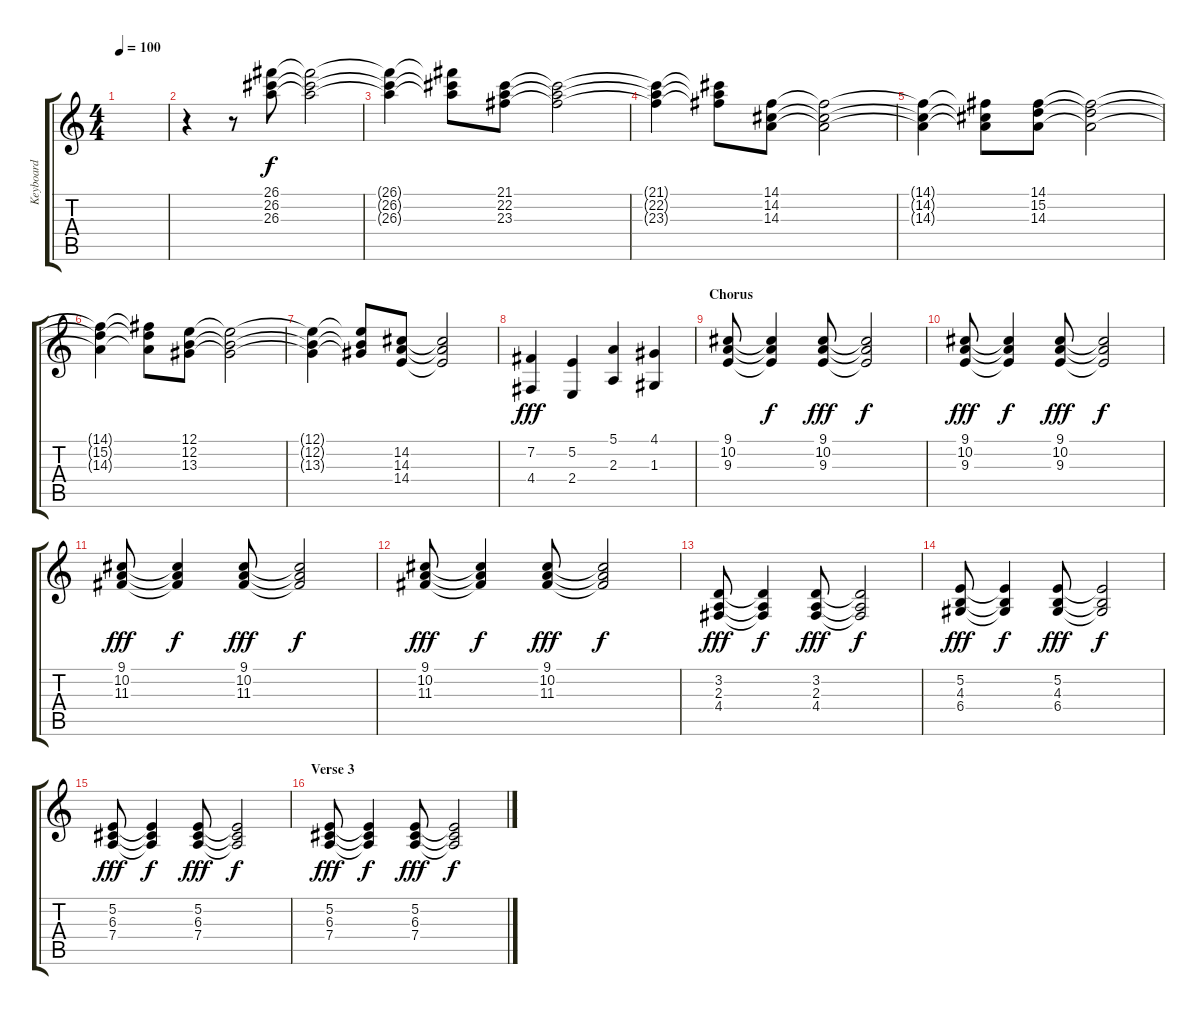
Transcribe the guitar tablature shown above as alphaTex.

\track ("Keyboard" "Keyboard") {instrument electricgrandpiano}
\staff {score tabs}
\tuning (E4 B3 G3 D3 A2 E2) {hide}
\ts (4 4)
\tempo 100
\clef g2
\ks c
|
r.4 r.8 (26.1 26.2 26.3).8{volume 14 instrument electricgrandpiano} (26.1{t} 26.2{t} 26.3{t}).2 |
(26.1{t} 26.2{t} 26.3{t}).4 (26.1{t} 26.2{t} 26.3{t}).8 (21.1 22.2 23.3).8 (21.1{t} 22.2{t} 23.3{t}).2 |
(21.1{t} 22.2{t} 23.3{t}).4 (21.1{t} 22.2{t} 23.3{t}).8 (14.1 14.2 14.3).8 (14.1{t} 14.2{t} 14.3{t}).2 |
(14.1{t} 14.2{t} 14.3{t}).4 (14.1{t} 14.2{t} 14.3{t}).8 (14.1 15.2 14.3).8 (14.1{t} 15.2{t} 14.3{t}).2 |
(14.1{t} 15.2{t} 14.3{t}).4 (14.1{t} 15.2{t} 14.3{t}).8 (12.1 12.2 13.3).8 (12.1{t} 12.2{t} 13.3{t}).2 |
(12.1{t} 12.2{t} 13.3{t}).4 (12.1{t} 12.2{t} 13.3{t}).8 (14.2 14.3 14.4).8 (14.2{t} 14.3{t} 14.4{t}).2 |
(7.2 4.4).4{dy fff} (5.2 2.4).4 (5.1 2.3).4 (4.1 1.3).4 |
\section ("" "Chorus")
(9.1 10.2 9.3).8{volume 12} (9.1{t} 10.2{t} 9.3{t}).4{dy f} (9.1 10.2 9.3).8{dy fff} (9.1{t} 10.2{t} 9.3{t}).2{dy f} |
(9.1 10.2 9.3).8{dy fff} (9.1{t} 10.2{t} 9.3{t}).4{dy f} (9.1 10.2 9.3).8{dy fff} (9.1{t} 10.2{t} 9.3{t}).2{dy f} |
(9.1 10.2 11.3).8{dy fff} (9.1{t} 10.2{t} 11.3{t}).4{dy f} (9.1 10.2 11.3).8{dy fff} (9.1{t} 10.2{t} 11.3{t}).2{dy f} |
(9.1 10.2 11.3).8{dy fff} (9.1{t} 10.2{t} 11.3{t}).4{dy f} (9.1 10.2 11.3).8{dy fff} (9.1{t} 10.2{t} 11.3{t}).2{dy f} |
(3.2 2.3 4.4).8{dy fff} (3.2{t} 2.3{t} 4.4{t}).4{dy f} (3.2 2.3 4.4).8{dy fff} (3.2{t} 2.3{t} 4.4{t}).2{dy f} |
(5.2 4.3 6.4).8{dy fff} (5.2{t} 4.3{t} 6.4{t}).4{dy f} (5.2 4.3 6.4).8{dy fff} (5.2{t} 4.3{t} 6.4{t}).2{dy f} |
(5.2 6.3 7.4).8{dy fff} (5.2{t} 6.3{t} 7.4{t}).4{dy f} (5.2 6.3 7.4).8{dy fff} (5.2{t} 6.3{t} 7.4{t}).2{dy f} |
\section ("" "Verse 3")
(5.2 6.3 7.4).8{dy fff} (5.2{t} 6.3{t} 7.4{t}).4{dy f} (5.2 6.3 7.4).8{dy fff} (5.2{t} 6.3{t} 7.4{t}).2{dy f}
